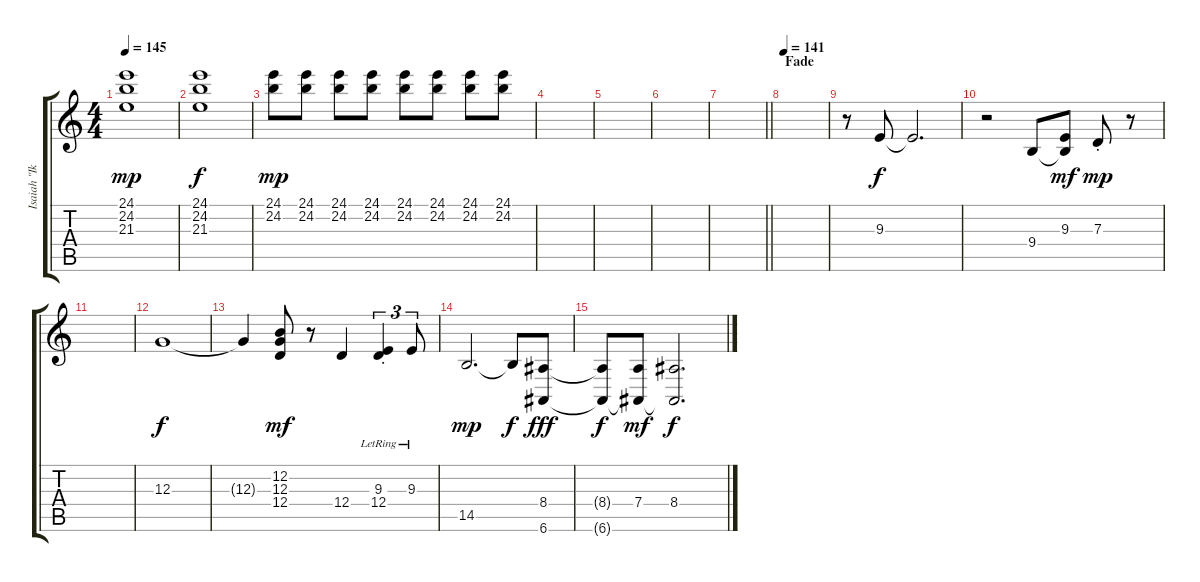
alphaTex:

\track ("Isaiah \"Ikey\" Owens - Keyboards" "Isaiah \"Ik") {instrument electricgrandpiano}
\staff {score tabs}
\tuning (E4 B3 G3 D3 A2 E2) {hide}
\ts (4 4)
\tempo 145
\clef g2
\ks c
(24.1 24.2 21.3).1{dy mp volume 7 instrument fx7echoes} |
(24.1 24.2 21.3).1{dy f volume 13 instrument electricpiano2} |
(24.1 24.2).8{dy mp} (24.1 24.2).8 (24.1 24.2).8 (24.1 24.2).8 (24.1 24.2).8 (24.1 24.2).8 (24.1 24.2).8 (24.1 24.2).8 |
|
|
|
\barLineRight lightlight
|
\section ("" "Fade")
\tempo 141
|
r.8 9.3.8{dy f} 9.3{t}.2{d} |
r.2 9.4.8 (9.3 9.4{t}).8{dy mf} 7.3{st}.8{dy mp} r.8 |
|
12.3.1{dy f} |
12.3{t}.4 (12.2 12.3 12.4).8{dy mf} r.8 12.4.4 (9.3{st} 12.4{lr}).4{tu (3 2)} 9.3{lr}.8{tu (3 2)} |
14.5.2{d dy mp} 14.5{t}.8{dy f} (8.4 6.6).8{dy fff} |
(8.4{t} 6.6{t}).8{dy f} (7.4 6.6{t}).8{dy mf} (8.4 6.6{t}).2{d dy f}
